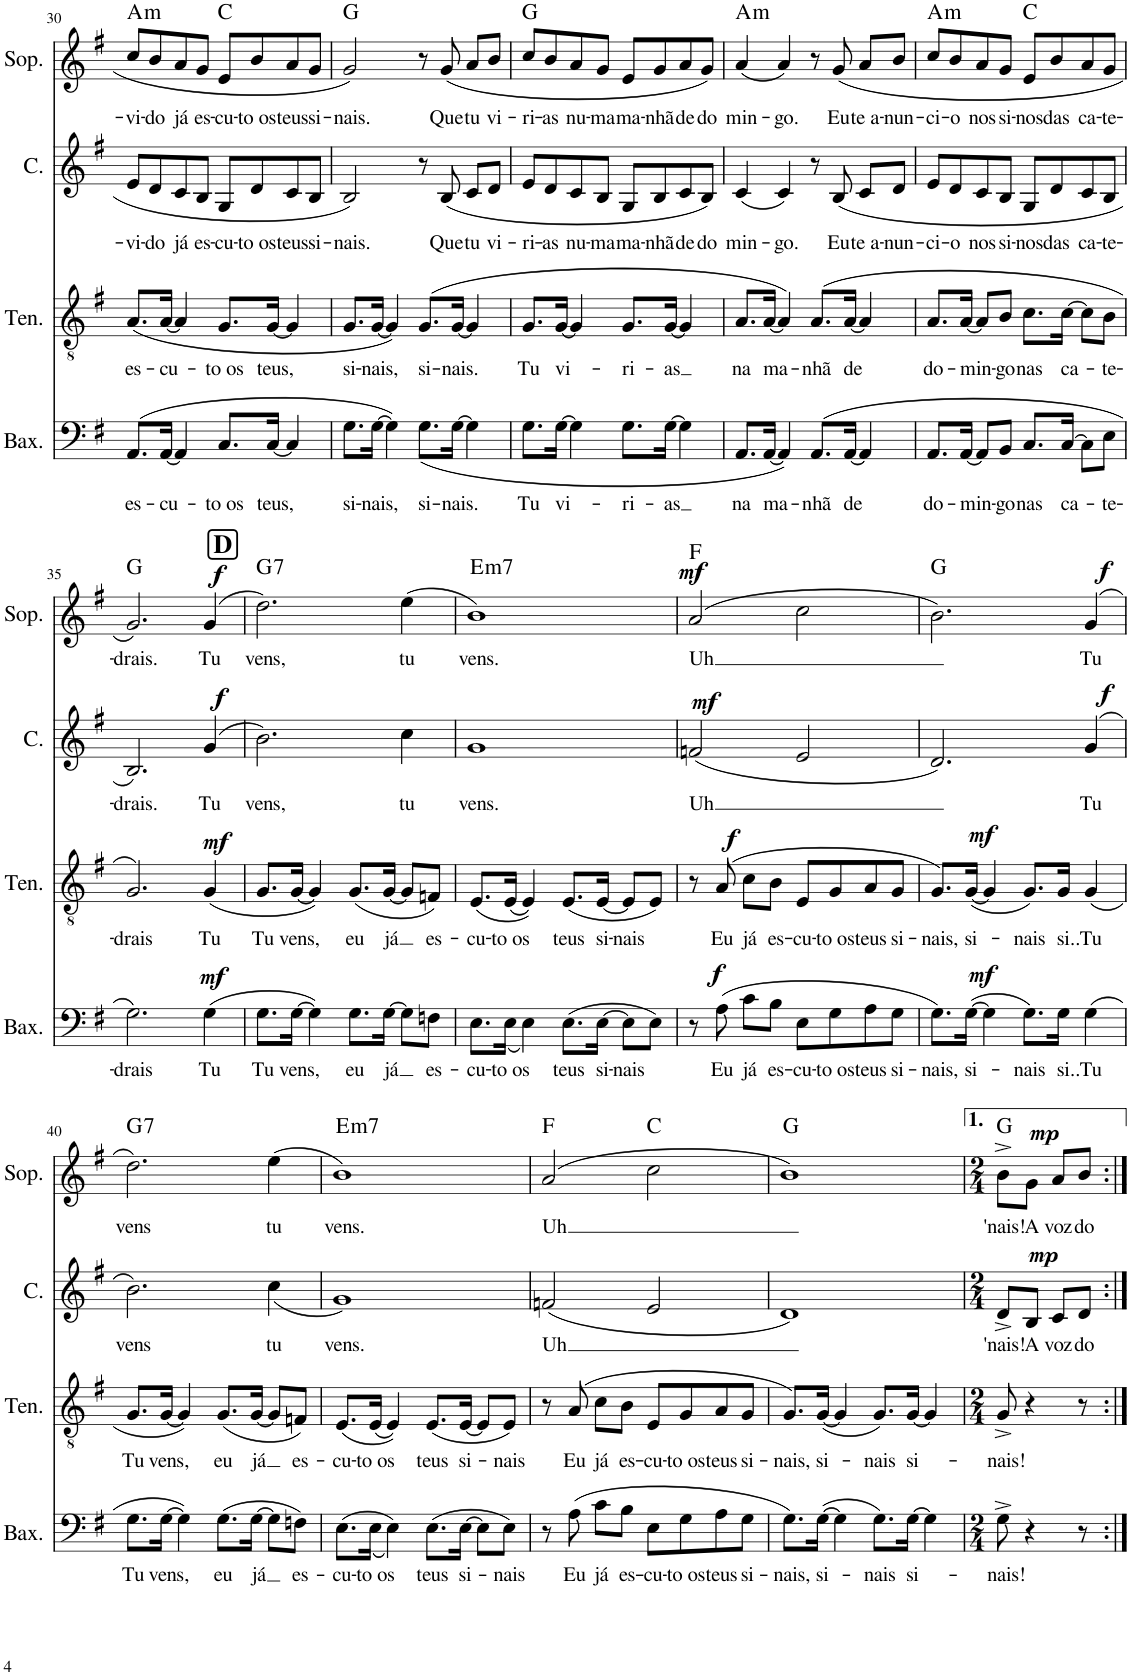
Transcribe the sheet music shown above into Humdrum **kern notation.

**kern	**text	**dynam	**kern	**text	**dynam	**kern	**text	**dynam	**kern	**text	**dynam	**harte
*part4	*part4	*part4	*part3	*part3	*part3	*part2	*part2	*part2	*part1	*part1	*part1	*part1
*staff4	*staff4	*staff4	*staff3	*staff3	*staff3	*staff2	*staff2	*staff2	*staff1	*staff1	*staff1	*
*I"Baixo	*	*	*I"Tenor	*	*	*I"Contralto	*	*	*I"Soprano	*	*	*
*I'Bax.	*	*	*I'Ten.	*	*	*I'C.	*	*	*I'Sop.	*	*	*
!!LO:PB:g=z
*clefF4	*	*	*clefGv2	*	*	*clefG2	*	*	*clefG2	*	*	*
*k[f#]	*	*	*k[f#]	*	*	*k[f#]	*	*	*k[f#]	*	*	*
*M4/4	*	*	*M4/4	*	*	*M4/4	*	*	*M4/4	*	*	*
=30	=30	=30	=30	=30	=30	=30	=30	=30	=30	=30	=30	=30
!	!LO:LY:b	!	!	!LO:LY:b	!	!	!LO:LY:b	!	!	!LO:LY:b	!	!LO:H:kt=m
(>8.AA/L	es-	.	(<8.A/L	es-	.	8e/L	-vi-	.	8cc/L	-vi-	.	A:min
!	!	!	!	!	!	!	!LO:LY:b	!	!	!LO:LY:b	!	!
.	.	.	.	.	.	8d/	-do	.	8b/	-do	.	.
!	!LO:LY:b	!	!	!LO:LY:b	!	!	!	!	!	!	!	!
[16AA/Jk	-cu-	.	[16A/Jk	-cu-	.	.	.	.	.	.	.	.
!	!	!	!	!	!	!	!LO:LY:b	!	!	!LO:LY:b	!	!
4AA/]	.	.	4A/]	.	.	8c/	já	.	8a/	já	.	.
!	!	!	!	!	!	!	!LO:LY:b	!	!	!LO:LY:b	!	!
.	.	.	.	.	.	8B/J	es-	.	8g/J	es-	.	.
!	!LO:LY:b	!	!	!LO:LY:b	!	!	!LO:LY:b	!	!	!LO:LY:b	!	!
8.C/L	-to os	.	8.G/L	-to os	.	8G/L	-cu-	.	8e/L	-cu-	.	C:maj
!	!	!	!	!	!	!	!LO:LY:b	!	!	!LO:LY:b	!	!
.	.	.	.	.	.	8d/	-to os	.	8b/	-to os	.	.
!	!LO:LY:b	!	!	!LO:LY:b	!	!	!	!	!	!	!	!
[16C/Jk	teus,	.	[16G/Jk	teus,	.	.	.	.	.	.	.	.
!	!	!	!	!	!	!	!LO:LY:b	!	!	!LO:LY:b	!	!
4C/]	.	.	4G/]	.	.	8c/	teus	.	8a/	teus	.	.
!	!	!	!	!	!	!	!LO:LY:b	!	!	!LO:LY:b	!	!
.	.	.	.	.	.	8B/J	si-	.	8g/J	si-	.	.
=31	=31	=31	=31	=31	=31	=31	=31	=31	=31	=31	=31	=31
!	!LO:LY:b	!	!	!LO:LY:b	!	!	!LO:LY:b	!	!	!LO:LY:b	!	!
8.G\L	si-	.	8.G/L	si-	.	2B/	-nais.	.	2g/	-nais.	.	G:maj
!	!LO:LY:b	!	!	!LO:LY:b	!	!	!	!	!	!	!	!
[16G\Jk	-nais,	.	[16G/Jk	-nais,	.	.	.	.	.	.	.	.
4G\])	.	.	4G/])	.	.	.	.	.	.	.	.	.
!	!LO:LY:b	!	!	!LO:LY:b	!	!	!	!	!	!	!	!
(<8.G\L	si-	.	(>8.G/L	si-	.	8r	.	.	8r	.	.	.
!	!	!	!	!	!	!	!LO:LY:b	!	!	!LO:LY:b	!	!
.	.	.	.	.	.	(<8B/	Que	.	(<8g/	Que	.	.
!	!LO:LY:b	!	!	!LO:LY:b	!	!	!	!	!	!	!	!
[16G\Jk	-nais.	.	[16G/Jk	-nais.	.	.	.	.	.	.	.	.
!	!	!	!	!	!	!	!LO:LY:b	!	!	!LO:LY:b	!	!
4G\]	.	.	4G/]	.	.	8c/L	tu	.	8a/L	tu	.	.
!	!	!	!	!	!	!	!LO:LY:b	!	!	!LO:LY:b	!	!
.	.	.	.	.	.	8d/J	vi-	.	8b/J	vi-	.	.
=32	=32	=32	=32	=32	=32	=32	=32	=32	=32	=32	=32	=32
!	!LO:LY:b	!	!	!LO:LY:b	!	!	!LO:LY:b	!	!	!LO:LY:b	!	!
8.G\L	Tu	.	8.G/L	Tu	.	8e/L	-ri-	.	8cc/L	-ri-	.	G:maj
!	!	!	!	!	!	!	!LO:LY:b	!	!	!LO:LY:b	!	!
.	.	.	.	.	.	8d/	-as	.	8b/	-as	.	.
!	!LO:LY:b	!	!	!LO:LY:b	!	!	!	!	!	!	!	!
[16G\Jk	vi-	.	[16G/Jk	vi-	.	.	.	.	.	.	.	.
!	!	!	!	!	!	!	!LO:LY:b	!	!	!LO:LY:b	!	!
4G\]	.	.	4G/]	.	.	8c/	nu-	.	8a/	nu-	.	.
!	!	!	!	!	!	!	!LO:LY:b	!	!	!LO:LY:b	!	!
.	.	.	.	.	.	8B/J	-ma	.	8g/J	-ma	.	.
!	!LO:LY:b	!	!	!LO:LY:b	!	!	!LO:LY:b	!	!	!LO:LY:b	!	!
8.G\L	-ri-	.	8.G/L	-ri-	.	8G/L	ma-	.	8e/L	ma-	.	.
!	!	!	!	!	!	!	!LO:LY:b	!	!	!LO:LY:b	!	!
.	.	.	.	.	.	8B/	-nhã	.	8g/	-nhã	.	.
!	!LO:LY:b	!	!	!LO:LY:b	!	!	!	!	!	!	!	!
[16G\Jk	-as	.	[16G/Jk	-as	.	.	.	.	.	.	.	.
!	!	!	!	!	!	!	!LO:LY:b	!	!	!LO:LY:b	!	!
4G\]	.	.	4G/]	.	.	8c/	de	.	8a/	de	.	.
!	!	!	!	!	!	!	!LO:LY:b	!	!	!LO:LY:b	!	!
.	.	.	.	.	.	8B/J)	do	.	8g/J)	do	.	.
=33	=33	=33	=33	=33	=33	=33	=33	=33	=33	=33	=33	=33
!	!LO:LY:b	!	!	!LO:LY:b	!	!	!LO:LY:b	!	!	!LO:LY:b	!	!LO:H:kt=m
8.AA/L	na	.	8.A/L	na	.	(<4c/	min-	.	(<4a/	min-	.	A:min
!	!LO:LY:b	!	!	!LO:LY:b	!	!	!	!	!	!	!	!
[16AA/Jk	ma-	.	[16A/Jk	ma-	.	.	.	.	.	.	.	.
!	!	!	!	!	!	!	!LO:LY:b	!	!	!LO:LY:b	!	!
4AA/])	.	.	4A/])	.	.	4c/)	-go.	.	4a/)	-go.	.	.
!	!LO:LY:b	!	!	!LO:LY:b	!	!	!	!	!	!	!	!
(>8.AA/L	-nhã	.	(>8.A/L	-nhã	.	8r	.	.	8r	.	.	.
!	!	!	!	!	!	!	!LO:LY:b	!	!	!LO:LY:b	!	!
.	.	.	.	.	.	(<8B/	Eu	.	(<8g/	Eu	.	.
!	!LO:LY:b	!	!	!LO:LY:b	!	!	!	!	!	!	!	!
[16AA/Jk	de	.	[16A/Jk	de	.	.	.	.	.	.	.	.
!	!	!	!	!	!	!	!LO:LY:b	!	!	!LO:LY:b	!	!
4AA/]	.	.	4A/]	.	.	8c/L	te a-	.	8a/L	te a-	.	.
!	!	!	!	!	!	!	!LO:LY:b	!	!	!LO:LY:b	!	!
.	.	.	.	.	.	8d/J	-nun-	.	8b/J	-nun-	.	.
=34	=34	=34	=34	=34	=34	=34	=34	=34	=34	=34	=34	=34
!	!LO:LY:b	!	!	!LO:LY:b	!	!	!LO:LY:b	!	!	!LO:LY:b	!	!LO:H:kt=m
8.AA/L	do-	.	8.A/L	do-	.	8e/L	-ci-	.	8cc/L	-ci-	.	A:min
!	!	!	!	!	!	!	!LO:LY:b	!	!	!LO:LY:b	!	!
.	.	.	.	.	.	8d/	-o	.	8b/	-o	.	.
!	!LO:LY:b	!	!	!LO:LY:b	!	!	!	!	!	!	!	!
[16AA/Jk	-min-	.	[16A/Jk	-min-	.	.	.	.	.	.	.	.
!	!	!	!	!	!	!	!LO:LY:b	!	!	!LO:LY:b	!	!
8AA/L]	.	.	8A/L]	.	.	8c/	nos	.	8a/	nos	.	.
!	!LO:LY:b	!	!	!LO:LY:b	!	!	!LO:LY:b	!	!	!LO:LY:b	!	!
8BB/J	-go	.	8B/J	-go	.	8B/J	si-	.	8g/J	si-	.	.
!	!LO:LY:b	!	!	!LO:LY:b	!	!	!LO:LY:b	!	!	!LO:LY:b	!	!
8.C/L	nas	.	8.c\L	nas	.	8G/L	-nos	.	8e/L	-nos	.	C:maj
!	!	!	!	!	!	!	!LO:LY:b	!	!	!LO:LY:b	!	!
.	.	.	.	.	.	8d/	das	.	8b/	das	.	.
!	!LO:LY:b	!	!	!LO:LY:b	!	!	!	!	!	!	!	!
[16C/Jk	ca-	.	[16c\Jk	ca-	.	.	.	.	.	.	.	.
!	!	!	!	!	!	!	!LO:LY:b	!	!	!LO:LY:b	!	!
8C\L]	.	.	8c\L]	.	.	8c/	ca-	.	8a/	ca-	.	.
!	!LO:LY:b	!	!	!LO:LY:b	!	!	!LO:LY:b	!	!	!LO:LY:b	!	!
8E\J	-te-	.	8B\J	-te-	.	8B/J	-te-	.	8g/J	-te-	.	.
!!LO:LB:g=z
=35	=35	=35	=35	=35	=35	=35	=35	=35	=35	=35	=35	=35
!	!LO:LY:b	!	!	!LO:LY:b	!	!	!LO:LY:b	!	!	!LO:LY:b	!	!
2.G\)	-drais	.	2.G/)	-drais	.	2.B/)	-drais.	.	2.g/)	-drais.	.	G:maj
!	!LO:LY:b	!LO:DY:a	!	!LO:LY:b	!LO:DY:a	!	!LO:LY:b	!LO:DY:a	!	!LO:LY:b	!LO:DY:a	!
(>4G\	Tu	mf	(<4G/	Tu	mf	(>4g/	Tu	f	(>4g/	Tu	f	.
!!LO:REH:place=s1:a:B:cj:fs=14:t=D
=36	=36	=36	=36	=36	=36	=36	=36	=36	=36	=36	=36	=36
!	!LO:LY:b	!	!	!LO:LY:b	!	!	!LO:LY:b	!	!	!LO:LY:b	!	!LO:H:kt=7
8.G\L	Tu	.	8.G/L	Tu	.	2.b\)	vens,	.	2.dd\)	vens,	.	G:7
!	!LO:LY:b	!	!	!LO:LY:b	!	!	!	!	!	!	!	!
[16G\Jk	vens,	.	[16G/Jk	vens,	.	.	.	.	.	.	.	.
4G\])	.	.	4G/])	.	.	.	.	.	.	.	.	.
!	!LO:LY:b	!	!	!LO:LY:b	!	!	!	!	!	!	!	!
8.G\L	eu	.	(<8.G/L	eu	.	.	.	.	.	.	.	.
!	!LO:LY:b	!	!	!LO:LY:b	!	!	!	!	!	!	!	!
[16G\Jk	já	.	[16G/Jk	já	.	.	.	.	.	.	.	.
!	!	!	!	!	!	!	!LO:LY:b	!	!	!LO:LY:b	!	!
8G\L]	.	.	8G/L]	.	.	4cc\	tu	.	(4ee\	tu	.	.
!	!LO:LY:b	!	!	!LO:LY:b	!	!	!	!	!	!	!	!
8Fn\J	es-	.	8Fn/J)	es-	.	.	.	.	.	.	.	.
=37	=37	=37	=37	=37	=37	=37	=37	=37	=37	=37	=37	=37
!	!LO:LY:b	!	!	!LO:LY:b	!	!	!LO:LY:b	!	!	!LO:LY:b	!	!LO:H:kt=m7
8.E\L	-cu-	.	(<8.E/L	-cu-	.	1g	vens.	.	1b)	vens.	.	E:min7
!	!LO:LY:b	!	!	!LO:LY:b	!	!	!	!	!	!	!	!
(<16E\Jk	-to os	.	(<16E/Jk	-to os	.	.	.	.	.	.	.	.
4E\)	.	.	4E/))	.	.	.	.	.	.	.	.	.
!	!LO:LY:b	!	!	!LO:LY:b	!	!	!	!	!	!	!	!
(>8.E\L	teus	.	(<8.E/L	teus	.	.	.	.	.	.	.	.
!	!LO:LY:b	!	!	!LO:LY:b	!	!	!	!	!	!	!	!
[16E\Jk	si-	.	[16E/Jk	si-	.	.	.	.	.	.	.	.
!	!LO:LY:b	!	!	!LO:LY:b	!	!	!	!	!	!	!	!
8E\L]	-nais	.	8E/L]	-nais	.	.	.	.	.	.	.	.
8E\J)	.	.	8E/J)	.	.	.	.	.	.	.	.	.
=38	=38	=38	=38	=38	=38	=38	=38	=38	=38	=38	=38	=38
!	!	!	!	!	!	!	!LO:LY:b	!LO:DY:a	!	!LO:LY:b	!LO:DY:a	!
8r	.	.	8r	.	.	(<2fn/	Uh	mf	(>2a/	Uh	mf	F:maj
!	!LO:LY:b	!LO:DY:a	!	!LO:LY:b	!LO:DY:a	!	!	!	!	!	!	!
(>8A\	Eu	f	(8A/	Eu	f	.	.	.	.	.	.	.
!	!LO:LY:b	!	!	!LO:LY:b	!	!	!	!	!	!	!	!
8c\L	já	.	8c\L	já	.	.	.	.	.	.	.	.
!	!LO:LY:b	!	!	!LO:LY:b	!	!	!	!	!	!	!	!
8B\J	es-	.	8B\J	es-	.	.	.	.	.	.	.	.
!	!LO:LY:b	!	!	!LO:LY:b	!	!	!	!	!	!	!	!
8E\L	-cu-	.	8E/L	-cu-	.	2e/	.	.	2cc\	.	.	.
!	!LO:LY:b	!	!	!LO:LY:b	!	!	!	!	!	!	!	!
8G\	-to os	.	8G/	-to os	.	.	.	.	.	.	.	.
!	!LO:LY:b	!	!	!LO:LY:b	!	!	!	!	!	!	!	!
8A\	teus	.	8A/	teus	.	.	.	.	.	.	.	.
!	!LO:LY:b	!	!	!LO:LY:b	!	!	!	!	!	!	!	!
8G\J	si-	.	8G/J	si-	.	.	.	.	.	.	.	.
=39	=39	=39	=39	=39	=39	=39	=39	=39	=39	=39	=39	=39
!	!LO:LY:b	!	!	!LO:LY:b	!	!	!	!	!	!	!	!
8.G\L)	-nais,	.	8.G/L)	-nais,	.	2.d/)	.	.	2.b\)	.	.	G:maj
!	!LO:LY:b	!LO:DY:a	!	!LO:LY:b	!LO:DY:a	!	!	!	!	!	!	!
(>[16G\Jk	si-	mf	([16G/Jk	si-	mf	.	.	.	.	.	.	.
4G\]	.	.	4G/]	.	.	.	.	.	.	.	.	.
!	!LO:LY:b	!	!	!LO:LY:b	!	!	!	!	!	!	!	!
8.G\L)	-nais	.	8.G/L)	-nais	.	.	.	.	.	.	.	.
!	!LO:LY:b	!	!	!LO:LY:b	!	!	!	!	!	!	!	!
16G\Jk	si..	.	16G/Jk	si..	.	.	.	.	.	.	.	.
!	!LO:LY:b	!	!	!LO:LY:b	!	!	!LO:LY:b	!LO:DY:a	!	!LO:LY:b	!LO:DY:a	!
(>4G\	Tu	.	(<4G/	Tu	.	(>4g/	Tu	f	(>4g/	Tu	f	.
!!LO:LB:g=z
=40	=40	=40	=40	=40	=40	=40	=40	=40	=40	=40	=40	=40
!	!LO:LY:b	!	!	!LO:LY:b	!	!	!LO:LY:b	!	!	!LO:LY:b	!	!LO:H:kt=7
8.G\L	Tu	.	8.G/L	Tu	.	2.b\)	vens	.	2.dd\)	vens	.	G:7
!	!LO:LY:b	!	!	!LO:LY:b	!	!	!	!	!	!	!	!
[16G\Jk	vens,	.	[16G/Jk	vens,	.	.	.	.	.	.	.	.
4G\])	.	.	4G/])	.	.	.	.	.	.	.	.	.
!	!LO:LY:b	!	!	!LO:LY:b	!	!	!	!	!	!	!	!
(>8.G\L	eu	.	(<8.G/L	eu	.	.	.	.	.	.	.	.
!	!LO:LY:b	!	!	!LO:LY:b	!	!	!	!	!	!	!	!
[16G\Jk	já	.	[16G/Jk	já	.	.	.	.	.	.	.	.
!	!	!	!	!	!	!	!LO:LY:b	!	!	!LO:LY:b	!	!
8G\L]	.	.	8G/L]	.	.	(<4cc\	tu	.	(4ee\	tu	.	.
!	!LO:LY:b	!	!	!LO:LY:b	!	!	!	!	!	!	!	!
8Fn\J)	es-	.	8Fn/J)	es-	.	.	.	.	.	.	.	.
=41	=41	=41	=41	=41	=41	=41	=41	=41	=41	=41	=41	=41
!	!LO:LY:b	!	!	!LO:LY:b	!	!	!LO:LY:b	!	!	!LO:LY:b	!	!LO:H:kt=m7
(>8.E\L	-cu-	.	(<8.E/L	-cu-	.	1g)	vens.	.	1b)	vens.	.	E:min7
!	!LO:LY:b	!	!	!LO:LY:b	!	!	!	!	!	!	!	!
(<16E\Jk	-to os	.	(<16E/Jk	-to os	.	.	.	.	.	.	.	.
4E\))	.	.	4E/))	.	.	.	.	.	.	.	.	.
!	!LO:LY:b	!	!	!LO:LY:b	!	!	!	!	!	!	!	!
(>8.E\L	teus	.	(<8.E/L	teus	.	.	.	.	.	.	.	.
!	!LO:LY:b	!	!	!LO:LY:b	!	!	!	!	!	!	!	!
[16E\Jk	si-	.	[16E/Jk	si-	.	.	.	.	.	.	.	.
8E\L]	.	.	8E/L]	.	.	.	.	.	.	.	.	.
!	!LO:LY:b	!	!	!LO:LY:b	!	!	!	!	!	!	!	!
8E\J)	-nais	.	8E/J)	-nais	.	.	.	.	.	.	.	.
=42	=42	=42	=42	=42	=42	=42	=42	=42	=42	=42	=42	=42
!	!	!	!	!	!	!	!LO:LY:b	!	!	!LO:LY:b	!	!
8r	.	.	8r	.	.	(<2fn/	Uh	.	(>2a/	Uh	.	F:maj
!	!LO:LY:b	!	!	!LO:LY:b	!	!	!	!	!	!	!	!
(>8A\	Eu	.	(>8A/	Eu	.	.	.	.	.	.	.	.
!	!LO:LY:b	!	!	!LO:LY:b	!	!	!	!	!	!	!	!
8c\L	já	.	8c\L	já	.	.	.	.	.	.	.	.
!	!LO:LY:b	!	!	!LO:LY:b	!	!	!	!	!	!	!	!
8B\J	es-	.	8B\J	es-	.	.	.	.	.	.	.	.
!	!LO:LY:b	!	!	!LO:LY:b	!	!	!	!	!	!	!	!
8E\L	-cu-	.	8E/L	-cu-	.	2e/	.	.	2cc\	.	.	C:maj
!	!LO:LY:b	!	!	!LO:LY:b	!	!	!	!	!	!	!	!
8G\	-to os	.	8G/	-to os	.	.	.	.	.	.	.	.
!	!LO:LY:b	!	!	!LO:LY:b	!	!	!	!	!	!	!	!
8A\	teus	.	8A/	teus	.	.	.	.	.	.	.	.
!	!LO:LY:b	!	!	!LO:LY:b	!	!	!	!	!	!	!	!
8G\J	si-	.	8G/J	si-	.	.	.	.	.	.	.	.
=43	=43	=43	=43	=43	=43	=43	=43	=43	=43	=43	=43	=43
!	!LO:LY:b	!	!	!LO:LY:b	!	!	!	!	!	!	!	!
8.G\L)	-nais,	.	8.G/L)	-nais,	.	1d)	.	.	1b)	.	.	G:maj
!	!LO:LY:b	!	!	!LO:LY:b	!	!	!	!	!	!	!	!
(>[16G\Jk	si-	.	(<[16G/Jk	si-	.	.	.	.	.	.	.	.
4G\]	.	.	4G/]	.	.	.	.	.	.	.	.	.
!	!LO:LY:b	!	!	!LO:LY:b	!	!	!	!	!	!	!	!
8.G\L)	-nais	.	8.G/L)	-nais	.	.	.	.	.	.	.	.
!	!LO:LY:b	!	!	!LO:LY:b	!	!	!	!	!	!	!	!
[16G\Jk	si-	.	[16G/Jk	si-	.	.	.	.	.	.	.	.
4G\]	.	.	4G/]	.	.	.	.	.	.	.	.	.
=44	=44	=44	=44	=44	=44	=44	=44	=44	=44	=44	=44	=44
*M2/4	*	*	*M2/4	*	*	*M2/4	*	*	*M2/4	*	*	*
!	!LO:LY:b	!	!	!LO:LY:b	!	!	!LO:LY:b	!	!	!LO:LY:b	!	!
8G^\	-nais!	.	8G^/	-nais!	.	8d^/L	'nais!	.	8b^\L	'nais!	.	G:maj
!	!	!	!	!	!	!	!LO:LY:b	!LO:DY:a	!	!LO:LY:b	!LO:DY:a	!
4r	.	.	4r	.	.	8B/J	A	mp	8g\J	A	mp	.
!	!	!	!	!	!	!	!LO:LY:b	!	!	!LO:LY:b	!	!
.	.	.	.	.	.	8c/L	voz	.	8a/L	voz	.	.
!	!	!	!	!	!	!	!LO:LY:b	!	!	!LO:LY:b	!	!
8r	.	.	8r	.	.	8d/J	do	.	8b/J	do	.	.
=:|!	=:|!	=:|!	=:|!	=:|!	=:|!	=:|!	=:|!	=:|!	=:|!	=:|!	=:|!	=:|!
*-	*-	*-	*-	*-	*-	*-	*-	*-	*-	*-	*-	*-
